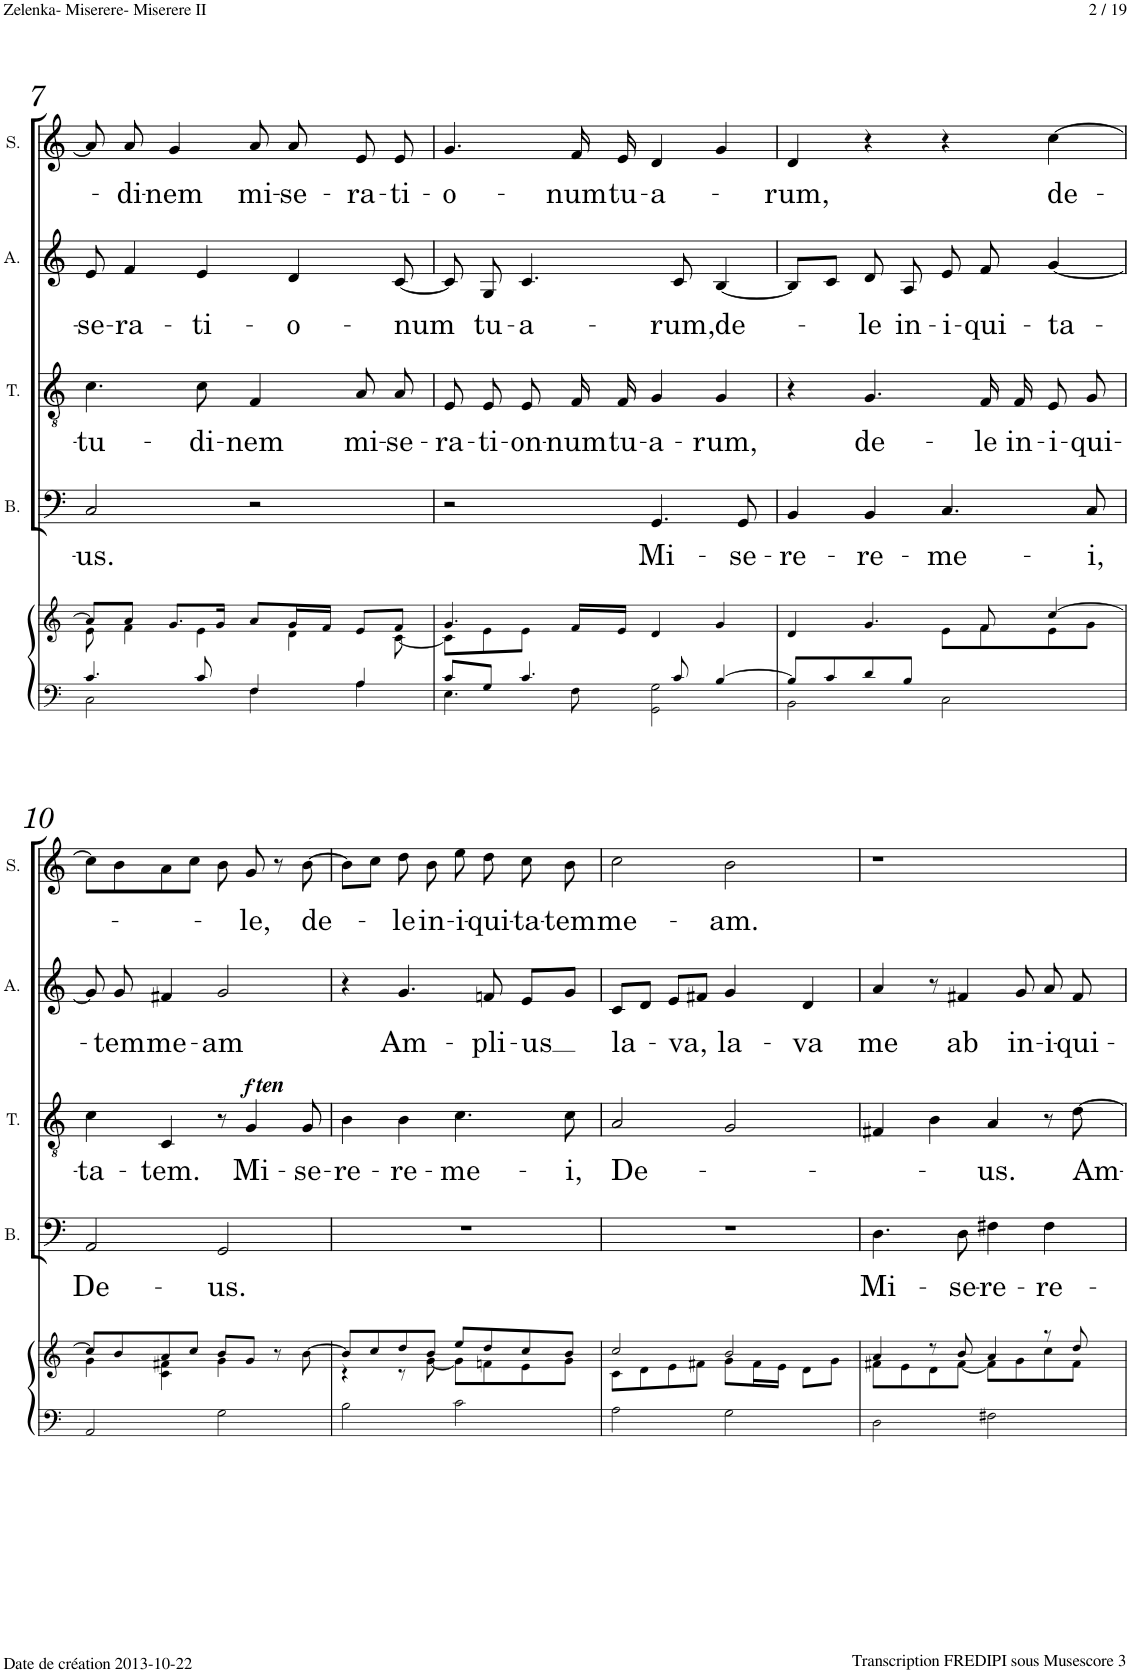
**kern	**kern	**kern	**text	**kern	**text	**dynam	**kern	**text	**kern	**text
*part5	*part5	*part4	*part4	*part3	*part3	*part3	*part2	*part2	*part1	*part1
*staff6	*staff5	*staff4	*staff4	*staff3	*staff3	*staff3	*staff2	*staff2	*staff1	*staff1
*I"Piano	*	*I"Basse	*	*I"Tenor	*	*	*I"Alto	*	*I"Soprano	*
*I'Pno	*	*I'B.	*	*I'T.	*	*	*I'A.	*	*I'S.	*
!!LO:PB:g=z
*clefF4	*clefG2	*clefF4	*	*clefGv2	*	*	*clefG2	*	*clefG2	*
*k[]	*k[]	*k[]	*	*k[]	*	*	*k[]	*	*k[]	*
*M4/4	*M4/4	*M4/4	*	*M4/4	*	*	*M4/4	*	*M4/4	*
*met(c)	*met(c)	*met(c)	*	*met(c)	*	*	*met(c)	*	*met(c)	*
=7	=7	=7	=7	=7	=7	=7	=7	=7	=7	=7
*^	*^	*	*	*	*	*	*	*	*	*
!	!	!	!	!	!LO:LY:b	!	!LO:LY:b	!	!	!LO:LY:b	!	!
4.c/	2C\	8a/L]	8e\	2C/	-us.	4.c\	-tu-	.	8e/	-se-	8a/]	.
!	!	!	!	!	!	!	!	!	!	!LO:LY:b	!	!LO:LY:b
.	.	8a/J	4f\	.	.	.	.	.	4f/	-ra-	8a/	-di-
!	!	!	!	!	!	!	!	!	!	!	!	!LO:LY:b
.	.	8.g/L	.	.	.	.	.	.	.	.	4g/	-nem
!	!	!	!	!	!	!	!LO:LY:b	!	!	!LO:LY:b	!	!
8c/	.	.	4e\	.	.	8c\	-di-	.	4e/	-ti-	.	.
.	.	16g/Jk	.	.	.	.	.	.	.	.	.	.
!	!	!	!	!	!	!	!LO:LY:b	!	!	!	!	!LO:LY:b
4F/	4F\	8a/L	.	2r	.	4F/	-nem	.	.	.	8a/	mi-
!	!	!	!	!	!	!	!	!	!	!LO:LY:b	!	!LO:LY:b
.	.	16g/L	4d\	.	.	.	.	.	4d/	-o-	8a/	-se-
.	.	16f/JJ	.	.	.	.	.	.	.	.	.	.
!	!	!	!	!	!	!	!LO:LY:b	!	!	!	!	!LO:LY:b
4A/	4A\	8e/L	.	.	.	8A/L	mi-	.	.	.	8e/	-ra-
!	!	!	!	!	!	!	!LO:LY:b	!	!	!LO:LY:b	!	!LO:LY:b
.	.	8f/J	[8c\	.	.	8A/J	-se-	.	[8c/	-num	8e/	-ti-
=8	=8	=8	=8	=8	=8	=8	=8	=8	=8	=8	=8	=8
!	!	!	!	!	!	!	!LO:LY:b	!	!	!	!	!LO:LY:b
8c/L	4.E\	4.g/	8c\L]	2r	.	8E/L	-ra-	.	8c/]	.	4.g/	-o-
!	!	!	!	!	!	!	!LO:LY:b	!	!	!LO:LY:b	!	!
8G/J	.	.	8e\	.	.	8E/J	-ti-	.	8G/	tu-	.	.
!	!	!	!	!	!	!	!LO:LY:b	!	!	!LO:LY:b	!	!
4.c/	.	.	8e\J	.	.	8E/L	-on-	.	4.c/	-a-	.	.
!	!	!	!	!	!	!	!LO:LY:b	!	!	!	!	!LO:LY:b
.	8F\	16f/LL	2ryy	.	.	16F/L	-num	.	.	.	16f/	-num
!	!	!	!	!	!	!	!LO:LY:b	!	!	!	!	!LO:LY:b
.	.	16e/JJ	.	.	.	16F/JJ	tu-	.	.	.	16e/	tu-
!	!	!	!	!	!LO:LY:b	!	!LO:LY:b	!	!	!	!	!LO:LY:b
.	2GG\ 2G\	4d/	.	4.GG/	Mi-	4G/	-a-	.	.	.	4d/	-a-
!	!	!	!	!	!	!	!	!	!	!LO:LY:b	!	!
8c/	.	.	.	.	.	.	.	.	8c/	-rum,	.	.
!	!	!	!	!	!	!	!LO:LY:b	!	!	!LO:LY:b	!	!
[4B/	.	4g/	.	.	.	4G/	-rum,	.	[4B/	de-	4g/	.
!	!	!	!	!	!LO:LY:b	!	!	!	!	!	!	!
.	.	.	8ryy	8GG/	-se-	.	.	.	.	.	.	.
=9	=9	=9	=9	=9	=9	=9	=9	=9	=9	=9	=9	=9
!	!	!	!	!	!LO:LY:b	!	!	!	!	!	!	!LO:LY:b
8B/L]	2BB\	4d/	2ryy	4BB/	-re-	4r	.	.	8B/L]	.	4d/	-rum,
8c/	.	.	.	.	.	.	.	.	8c/J	.	.	.
!	!	!	!	!	!LO:LY:b	!	!LO:LY:b	!	!	!LO:LY:b	!	!
8d/	.	4.g/	.	4BB/	-re-	4.G/	de-	.	8d/	-le	4r	.
!	!	!	!	!	!	!	!	!	!	!LO:LY:b	!	!
8B/J	.	.	.	.	.	.	.	.	8A/	in-	.	.
!	!	!	!	!	!LO:LY:b	!	!	!	!	!LO:LY:b	!	!
2ryy	2C\	.	8e\L	4.C/	-me-	.	.	.	8e/	-i-	4r	.
!	!	!	!	!	!	!	!LO:LY:b	!	!	!LO:LY:b	!	!
.	.	8f/	8f\	.	.	16F/LL	-le	.	8f/	-qui-	.	.
!	!	!	!	!	!	!	!LO:LY:b	!	!	!	!	!
.	.	.	.	.	.	16F/JJ	in-	.	.	.	.	.
!	!	!	!	!	!	!	!LO:LY:b	!	!	!LO:LY:b	!	!LO:LY:b
.	.	[4cc/	8e\	.	.	8E/L	-i-	.	[4g/	-ta-	[4cc\	de-
!	!	!	!	!	!LO:LY:b	!	!LO:LY:b	!	!	!	!	!
.	.	.	8g\J	8C/	-i,	8G/J	-qui-	.	.	.	.	.
*v	*v	*	*	*	*	*	*	*	*	*	*	*
!!LO:LB:g=z
=10	=10	=10	=10	=10	=10	=10	=10	=10	=10	=10	=10
!	!	!	!	!LO:LY:b	!	!LO:LY:b	!	!	!	!	!
2AA/	8cc/L]	4g\	2AA/	De-	4c\	-ta-	.	8g/]	.	8cc\L]	.
!	!	!	!	!	!	!	!	!	!LO:LY:b	!	!
.	8b/	.	.	.	.	.	.	8g/	-tem	8b\	.
!	!	!	!	!	!	!LO:LY:b	!	!	!LO:LY:b	!	!
.	8a/	4c\ 4f#X\	.	.	4C/	-tem.	.	4f#X/	me-	8a\	.
.	8cc/J	.	.	.	.	.	.	.	.	8cc\J	.
!	!	!	!	!LO:LY:b	!	!	!	!	!LO:LY:b	!	!
2G\	8b/L	4g\	2GG/	-us.	8r	.	.	2g/	-am	8b\	.
!	!	!	!	!	!	!LO:LY:b	!LO:DY:a	!	!	!	!LO:LY:b
!	!	!	!	!	!	!	!LO:DY:n=1:a	!	!	!	!
.	8g/J	.	.	.	4G/	Mi-	f other-dynamics	.	.	8g/	-le,
.	8r	4ryy	.	.	.	.	.	.	.	8r	.
!	!	!	!	!	!	!LO:LY:b	!	!	!	!	!LO:LY:b
.	[8b\	.	.	.	8G/	-se-	.	.	.	[8b\	de-
=11	=11	=11	=11	=11	=11	=11	=11	=11	=11	=11	=11
!	!	!	!	!	!	!LO:LY:b	!	!	!	!	!
2B\	8b/L]	4r	1r	.	4B\	-re-	.	4r	.	8b\L]	.
.	8cc/	.	.	.	.	.	.	.	.	8cc\J	.
!	!	!	!	!	!	!LO:LY:b	!	!	!LO:LY:b	!	!LO:LY:b
.	8dd/	8r	.	.	4B\	-re-	.	4.g/	Am-	8dd\	-le
!	!	!	!	!	!	!	!	!	!	!	!LO:LY:b
.	8b/J	[8g\	.	.	.	.	.	.	.	8b\	in-
!	!	!	!	!	!	!LO:LY:b	!	!	!	!	!LO:LY:b
2c\	8ee/L	8g\L]	.	.	4.c\	-me-	.	.	.	8ee\	-i-
!	!	!	!	!	!	!	!	!	!LO:LY:b	!	!LO:LY:b
.	8dd/	8fn\	.	.	.	.	.	8fn/	-pli-	8dd\	-qui-
!	!	!	!	!	!	!	!	!	!LO:LY:b	!	!LO:LY:b
.	8cc/	8e\	.	.	.	.	.	8e/L	-us	8cc\	-ta-
!	!	!	!	!	!	!LO:LY:b	!	!	!	!	!LO:LY:b
.	8b/J	8g\J	.	.	8c\	-i,	.	8g/J	.	8b\	-tem
=12	=12	=12	=12	=12	=12	=12	=12	=12	=12	=12	=12
!	!	!	!	!	!	!LO:LY:b	!	!	!LO:LY:b	!	!LO:LY:b
2A\	2cc/	8c\L	1r	.	2A/	De-	.	8c/L	la-	2cc\	me-
.	.	8d\	.	.	.	.	.	8d/J	.	.	.
!	!	!	!	!	!	!	!	!	!LO:LY:b	!	!
.	.	8e\	.	.	.	.	.	8e/L	-va,	.	.
.	.	8f#X\J	.	.	.	.	.	8f#X/J	.	.	.
!	!	!	!	!	!	!	!	!	!LO:LY:b	!	!LO:LY:b
2G\	2b/	8g\L	.	.	2G/	.	.	4g/	la-	2b\	-am.
.	.	16f#\L	.	.	.	.	.	.	.	.	.
.	.	16e\JJ	.	.	.	.	.	.	.	.	.
!	!	!	!	!	!	!	!	!	!LO:LY:b	!	!
.	.	8d\L	.	.	.	.	.	4d/	-va	.	.
.	.	8g\J	.	.	.	.	.	.	.	.	.
=13	=13	=13	=13	=13	=13	=13	=13	=13	=13	=13	=13
!	!	!	!	!LO:LY:b	!	!	!	!	!LO:LY:b	!	!
2D\	4a/	8f#X\L	4.D\	Mi-	4F#X/	.	.	4a/	me	1r	.
.	.	8e\	.	.	.	.	.	.	.	.	.
.	8r	8d\	.	.	4B\	.	.	8r	.	.	.
!	!	!	!	!LO:LY:b	!	!	!	!	!LO:LY:b	!	!
.	8b/	[8f#\J	8D\	-se-	.	.	.	4f#X/	ab	.	.
!	!	!	!	!LO:LY:b	!	!LO:LY:b	!	!	!	!	!
2F#X\	4a/	8f#\L]	4F#X\	-re-	4A/	-us.	.	.	.	.	.
!	!	!	!	!	!	!	!	!	!LO:LY:b	!	!
.	.	8g\	.	.	.	.	.	8g/	in-	.	.
!	!	!	!	!LO:LY:b	!	!	!	!	!LO:LY:b	!	!
.	8r	8cc\	4F#\	-re-	8r	.	.	8a/	-i-	.	.
!	!	!	!	!	!	!LO:LY:b	!	!	!LO:LY:b	!	!
.	8dd/	8f#\J	.	.	[8d\	Am-	.	8f#/	-qui-	.	.
*	*v	*v	*	*	*	*	*	*	*	*	*
=	=	=	=	=	=	=	=	=	=	=
*-	*-	*-	*-	*-	*-	*-	*-	*-	*-	*-
